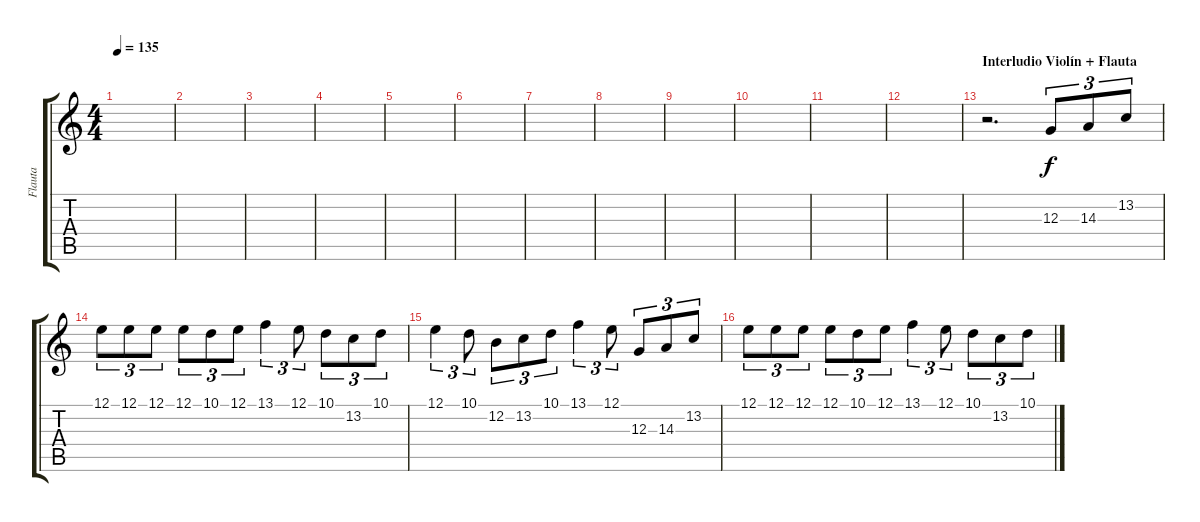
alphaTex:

\track ("Flauta" "Flauta") {instrument flute}
\staff {score tabs}
\tuning (E4 B3 G3 D3 A2 E2) {hide}
\ts (4 4)
\tempo 135
\clef g2
\ks c
|
|
|
|
|
|
|
|
|
|
|
|
\section ("" "Interludio Violín + Flauta")
r.2{d} 12.3.8{tu (3 2)} 14.3.8{tu (3 2)} 13.2.8{tu (3 2)} |
12.1.8{tu (3 2)} 12.1.8{tu (3 2)} 12.1.8{tu (3 2)} 12.1.8{tu (3 2)} 10.1.8{tu (3 2)} 12.1.8{tu (3 2)} 13.1.4{tu (3 2)} 12.1.8{tu (3 2)} 10.1.8{tu (3 2)} 13.2.8{tu (3 2)} 10.1.8{tu (3 2)} |
12.1.4{tu (3 2)} 10.1.8{tu (3 2)} 12.2.8{tu (3 2)} 13.2.8{tu (3 2)} 10.1.8{tu (3 2)} 13.1.4{tu (3 2)} 12.1.8{tu (3 2)} 12.3.8{tu (3 2)} 14.3.8{tu (3 2)} 13.2.8{tu (3 2)} |
12.1.8{tu (3 2)} 12.1.8{tu (3 2)} 12.1.8{tu (3 2)} 12.1.8{tu (3 2)} 10.1.8{tu (3 2)} 12.1.8{tu (3 2)} 13.1.4{tu (3 2)} 12.1.8{tu (3 2)} 10.1.8{tu (3 2)} 13.2.8{tu (3 2)} 10.1.8{tu (3 2)}
